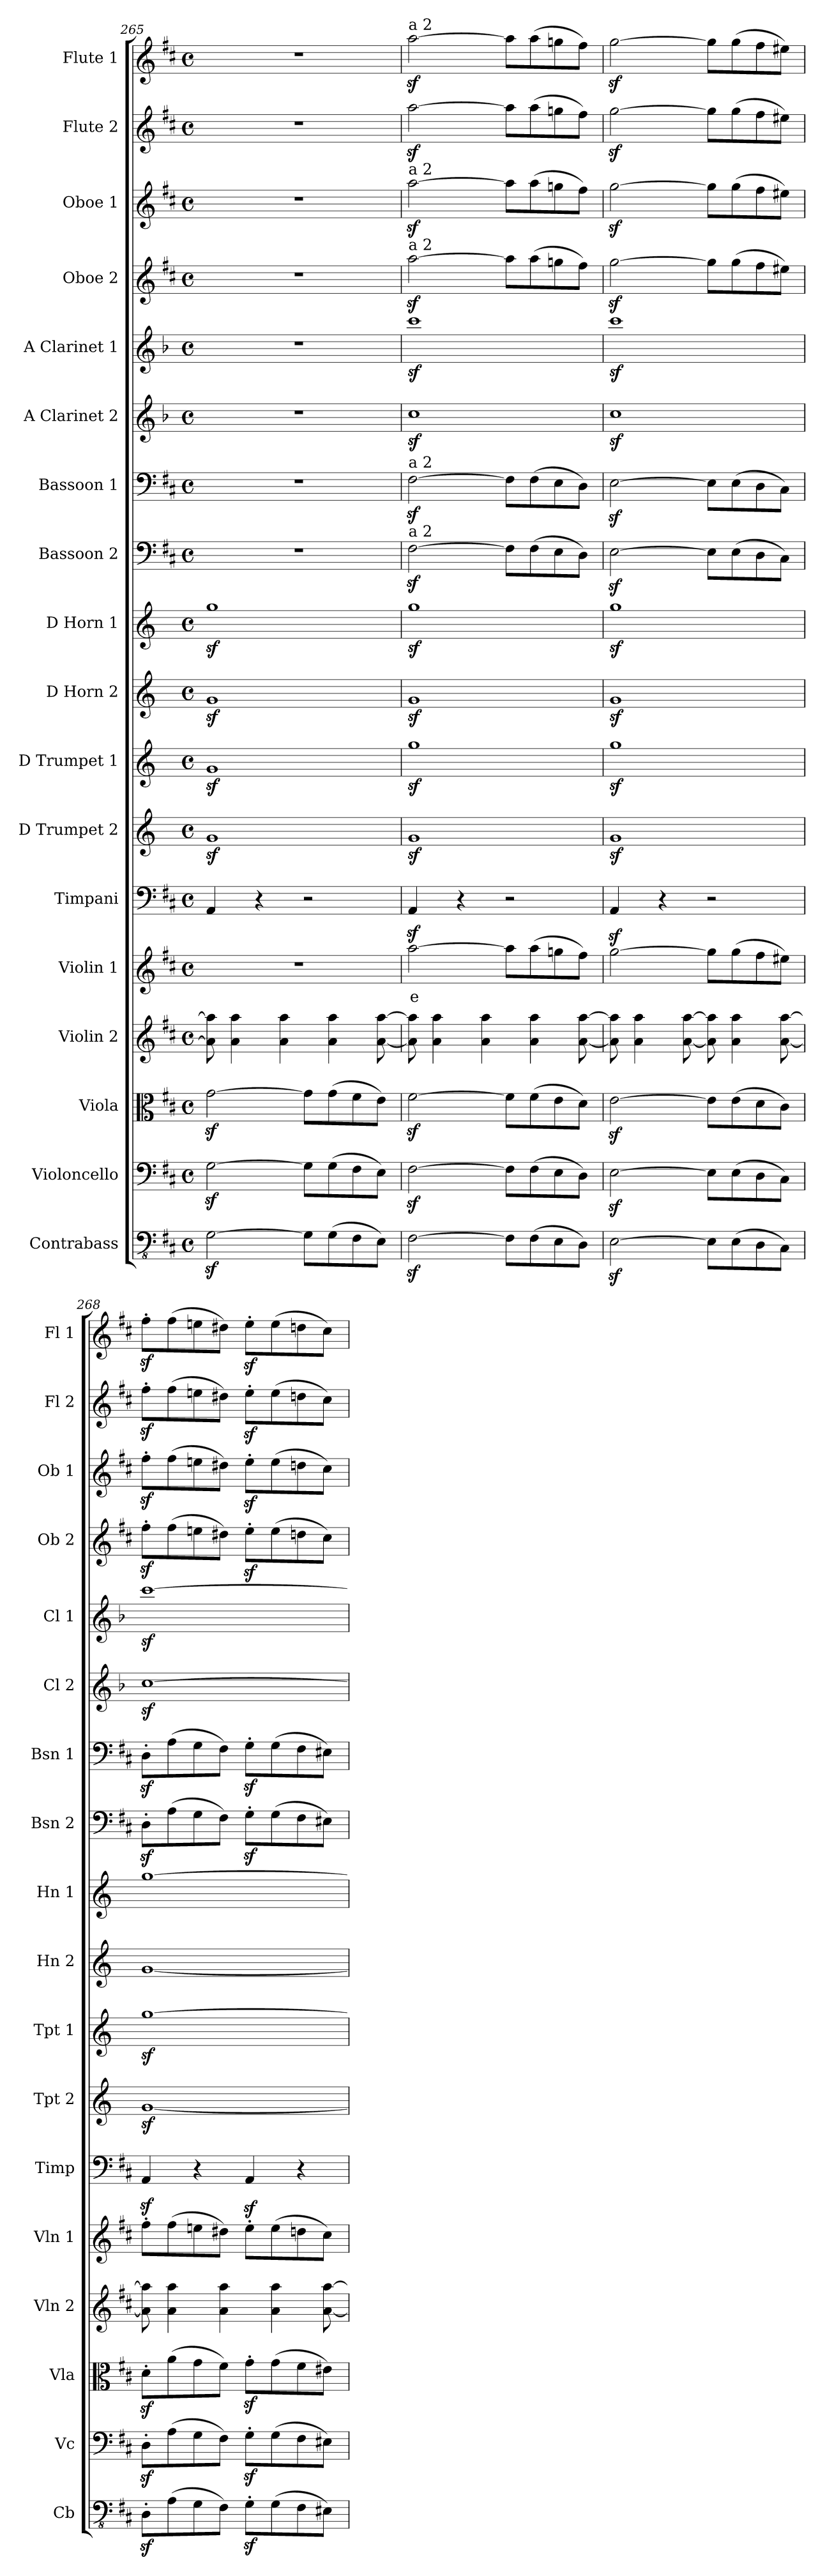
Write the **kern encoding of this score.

**kern	**kern	**kern	**kern	**kern	**text	**kern	**kern	**kern	**kern	**kern	**kern	**kern	**kern	**kern	**kern	**kern	**kern	**kern
*part18	*part17	*part16	*part15	*part14	*part14	*part13	*part12	*part11	*part10	*part9	*part8	*part7	*part6	*part5	*part4	*part3	*part2	*part1
*staff18	*staff17	*staff16	*staff15	*staff14	*staff14	*staff13	*staff12	*staff11	*staff10	*staff9	*staff8	*staff7	*staff6	*staff5	*staff4	*staff3	*staff2	*staff1
*I"Contrabass	*I"Violoncello	*I"Viola	*I"Violin 2	*I"Violin 1	*	*I"Timpani	*I"D Trumpet 2	*I"D Trumpet 1	*I"D Horn 2	*I"D Horn 1	*I"Bassoon 2	*I"Bassoon 1	*I"A Clarinet 2	*I"A Clarinet 1	*I"Oboe 2	*I"Oboe 1	*I"Flute 2	*I"Flute 1
*I'Cb	*I'Vc	*I'Vla	*I'Vln 2	*I'Vln 1	*	*I'Timp	*I'Tpt 2	*I'Tpt 1	*I'Hn 2	*I'Hn 1	*I'Bsn 2	*I'Bsn 1	*I'Cl 2	*I'Cl 1	*I'Ob 2	*I'Ob 1	*I'Fl 2	*I'Fl 1
*clefFv4	*clefF4	*clefC3	*clefG2	*clefG2	*	*clefF4	*clefG2	*clefG2	*clefG2	*clefG2	*clefF4	*clefF4	*clefG2	*clefG2	*clefG2	*clefG2	*clefG2	*clefG2
*	*	*	*	*	*	*	*ITrd-1c-2	*ITrd-1c-2	*ITrd6c10	*ITrd6c10	*	*	*ITrd2c3	*ITrd2c3	*	*	*	*
*k[f#c#]	*k[f#c#]	*k[f#c#]	*k[f#c#]	*k[f#c#]	*	*k[f#c#]	*k[f#c#]	*k[f#c#]	*k[f#c#]	*k[f#c#]	*k[f#c#]	*k[f#c#]	*k[f#c#]	*k[f#c#]	*k[f#c#]	*k[f#c#]	*k[f#c#]	*k[f#c#]
*M4/4	*M4/4	*M4/4	*M4/4	*M4/4	*	*M4/4	*M4/4	*M4/4	*M4/4	*M4/4	*M4/4	*M4/4	*M4/4	*M4/4	*M4/4	*M4/4	*M4/4	*M4/4
*met(c)	*met(c)	*met(c)	*met(c)	*met(c)	*	*met(c)	*met(c)	*met(c)	*met(c)	*met(c)	*met(c)	*met(c)	*met(c)	*met(c)	*met(c)	*met(c)	*met(c)	*met(c)
=265	=265	=265	=265	=265	=265	=265	=265	=265	=265	=265	=265	=265	=265	=265	=265	=265	=265	=265
[2GGz<\	[2Gz<\	[2gz<\	8a\] 8aa\]	1r	.	4AA/	1az<	1az<	1Az<	1az<	1r	1r	1r	1r	1r	1r	1r	1r
.	.	.	4a\ 4aa\	.	.	.	.	.	.	.	.	.	.	.	.	.	.	.
.	.	.	.	.	.	4r	.	.	.	.	.	.	.	.	.	.	.	.
.	.	.	4a\ 4aa\	.	.	.	.	.	.	.	.	.	.	.	.	.	.	.
8GG\L]	8G\L]	8g\L]	.	.	.	2r	.	.	.	.	.	.	.	.	.	.	.	.
(8GG\	(8G\	(8g\	4a\ 4aa\	.	.	.	.	.	.	.	.	.	.	.	.	.	.	.
8FF#\	8F#\	8f#\	.	.	.	.	.	.	.	.	.	.	.	.	.	.	.	.
8EE\J)	8E\J)	8e\J)	[8a\ [8aa\	.	.	.	.	.	.	.	.	.	.	.	.	.	.	.
=266	=266	=266	=266	=266	=266	=266	=266	=266	=266	=266	=266	=266	=266	=266	=266	=266	=266	=266
!	!	!	!	!	!	!	!	!	!	!	!	!	!	!	!	!	!	!LO:TX:a:t=a 2
!	!	!	!	!	!	!	!	!	!	!	!	!	!	!	!	!LO:TX:a:t=a 2	!	!
!	!	!	!	!	!	!	!	!	!	!	!	!	!	!	!LO:TX:a:t=a 2	!	!	!
!	!	!	!	!	!	!	!	!	!	!	!	!LO:TX:a:t=a 2	!	!	!	!	!	!
!	!	!	!	!	!	!	!	!	!	!	!LO:TX:a:t=a 2	!	!	!	!	!	!	!
!	!	!	!	!	!LO:LY:b:color=#FF0000	!	!	!	!	!	!	!	!	!	!	!	!	!
[2FF#z<\	[2F#z<\	[2f#z<\	8a\] 8aa\]	[2aaz<\	e	4AA/	1az<	1aaz<	1Az<	1az<	[2F#z<\	[2F#z<\	1az<	1aaz<	[2aaz<\	[2aaz<\	[2aaz<\	[2aaz<\
.	.	.	4a\ 4aa\	.	.	.	.	.	.	.	.	.	.	.	.	.	.	.
.	.	.	.	.	.	4r	.	.	.	.	.	.	.	.	.	.	.	.
.	.	.	4a\ 4aa\	.	.	.	.	.	.	.	.	.	.	.	.	.	.	.
8FF#\L]	8F#\L]	8f#\L]	.	8aa\L]	.	2r	.	.	.	.	8F#\L]	8F#\L]	.	.	8aa\L]	8aa\L]	8aa\L]	8aa\L]
(8FF#\	(8F#\	(8f#\	4a\ 4aa\	(8aa\	.	.	.	.	.	.	(8F#\	(8F#\	.	.	(8aa\	(8aa\	(8aa\	(8aa\
8EE\	8E\	8e\	.	8ggn\	.	.	.	.	.	.	8E\	8E\	.	.	8ggn\	8ggn\	8ggn\	8ggn\
8DD\J)	8D\J)	8d\J)	[8a\ [8aa\	8ff#\J)	.	.	.	.	.	.	8D\J)	8D\J)	.	.	8ff#\J)	8ff#\J)	8ff#\J)	8ff#\J)
=267	=267	=267	=267	=267	=267	=267	=267	=267	=267	=267	=267	=267	=267	=267	=267	=267	=267	=267
[2EEz<\	[2Ez<\	[2ez<\	8a\] 8aa\]	[2ggz<\	.	4AA/	1az<	1aaz<	1Az<	1az<	[2Ez<\	[2Ez<\	1az<	1aaz<	[2ggz<\	[2ggz<\	[2ggz<\	[2ggz<\
.	.	.	4a\ 4aa\	.	.	.	.	.	.	.	.	.	.	.	.	.	.	.
.	.	.	.	.	.	4r	.	.	.	.	.	.	.	.	.	.	.	.
.	.	.	[8a\ [8aa\	.	.	.	.	.	.	.	.	.	.	.	.	.	.	.
8EE\L]	8E\L]	8e\L]	8a\] 8aa\]	8gg\L]	.	2r	.	.	.	.	8E\L]	8E\L]	.	.	8gg\L]	8gg\L]	8gg\L]	8gg\L]
(8EE\	(8E\	(8e\	4a\ 4aa\	(8gg\	.	.	.	.	.	.	(8E\	(8E\	.	.	(8gg\	(8gg\	(8gg\	(8gg\
8DD\	8D\	8d\	.	8ff#\	.	.	.	.	.	.	8D\	8D\	.	.	8ff#\	8ff#\	8ff#\	8ff#\
8CC#\J)	8C#\J)	8c#\J)	[8a\ [8aa\	8ee#X\J)	.	.	.	.	.	.	8C#\J)	8C#\J)	.	.	8ee#X\J)	8ee#X\J)	8ee#X\J)	8ee#X\J)
=268	=268	=268	=268	=268	=268	=268	=268	=268	=268	=268	=268	=268	=268	=268	=268	=268	=268	=268
8DDz<'\L	8Dz<'\L	8dz<'\L	8a\] 8aa\]	8ff#z<'\L	.	4AA/	[1az<	[1aaz<	[1A	[1a	8Dz<'\L	8Dz<'\L	[1az<	[1aaz<	8ff#z<'\L	8ff#z<'\L	8ff#z<'\L	8ff#z<'\L
(8AA\	(8A\	(8a\	4a\ 4aa\	(8ff#\	.	.	.	.	.	.	(8A\	(8A\	.	.	(8ff#\	(8ff#\	(8ff#\	(8ff#\
8GG\	8G\	8g\	.	8een\	.	4r	.	.	.	.	8G\	8G\	.	.	8een\	8een\	8een\	8een\
8FF#\J)	8F#\J)	8f#\J)	4a\ 4aa\	8dd#X\J)	.	.	.	.	.	.	8F#\J)	8F#\J)	.	.	8dd#X\J)	8dd#X\J)	8dd#X\J)	8dd#X\J)
8GGz<'\L	8Gz<'\L	8gz<'\L	.	8eez<'\L	.	4AA/	.	.	.	.	8Gz<'\L	8Gz<'\L	.	.	8eez<'\L	8eez<'\L	8eez<'\L	8eez<'\L
(8GG\	(8G\	(8g\	4a\ 4aa\	(8ee\	.	.	.	.	.	.	(8G\	(8G\	.	.	(8ee\	(8ee\	(8ee\	(8ee\
8FF#\	8F#\	8f#\	.	8ddn\	.	4r	.	.	.	.	8F#\	8F#\	.	.	8ddn\	8ddn\	8ddn\	8ddn\
8EE#X\J)	8E#X\J)	8e#X\J)	[8a\ [8aa\	8cc#\J)	.	.	.	.	.	.	8E#X\J)	8E#X\J)	.	.	8cc#\J)	8cc#\J)	8cc#\J)	8cc#\J)
=	=	=	=	=	=	=	=	=	=	=	=	=	=	=	=	=	=	=
*-	*-	*-	*-	*-	*-	*-	*-	*-	*-	*-	*-	*-	*-	*-	*-	*-	*-	*-
